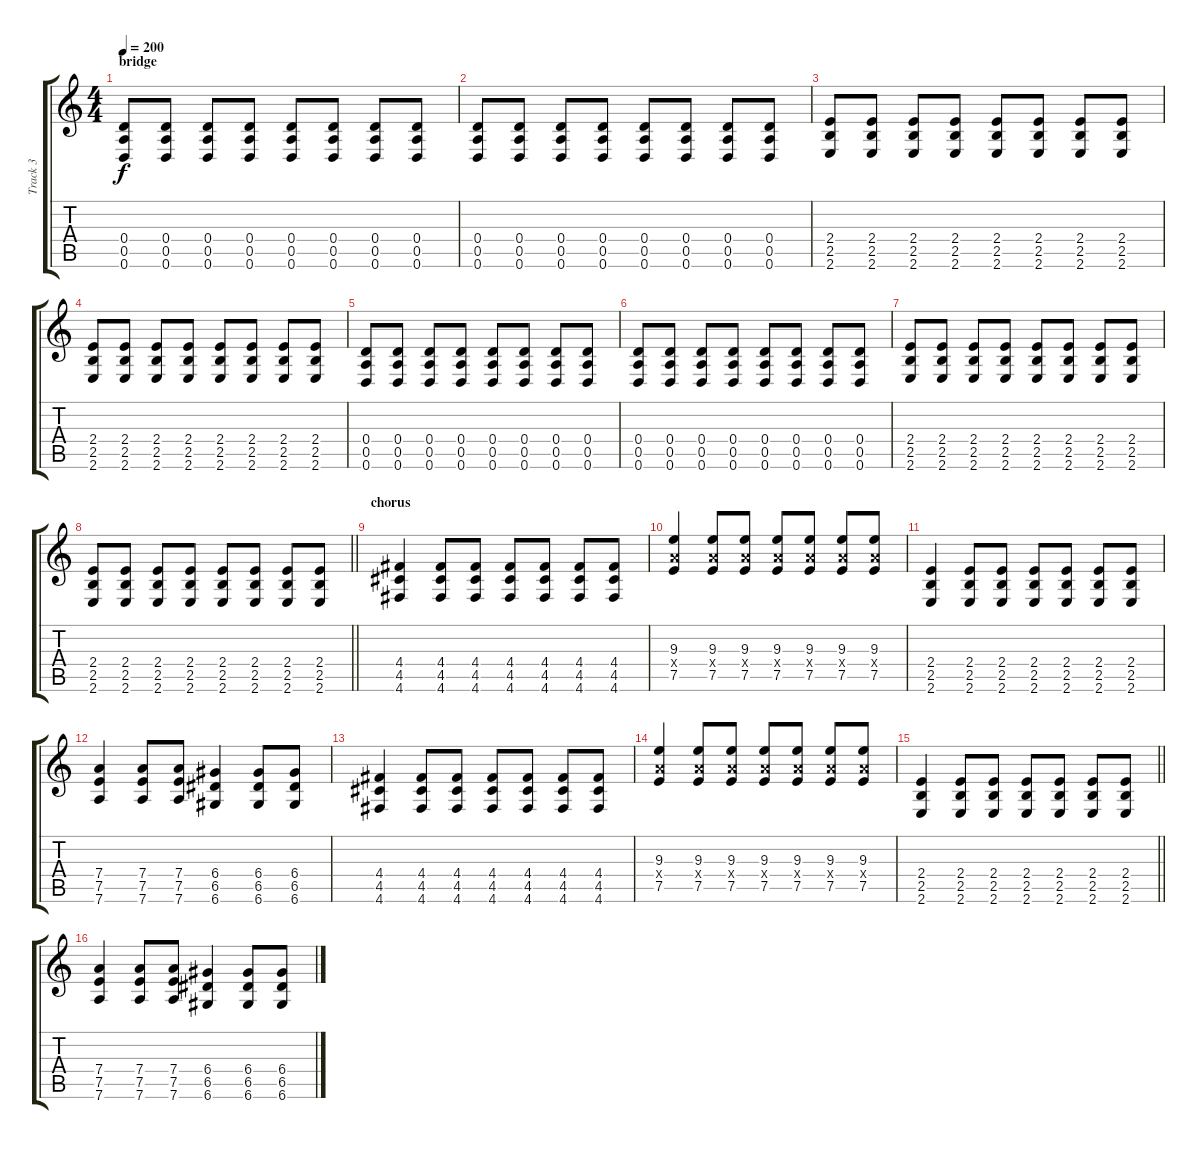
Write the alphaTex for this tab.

\track ("Track 3" "Track 3") {instrument distortionguitar}
\staff {score tabs}
\tuning (E4 B3 G3 D3 A2 D2) {hide}
\ts (4 4)
\section ("" "bridge")
\tempo 200
\clef g2
\ks c
(0.4 0.5 0.6).8{dy f} (0.4 0.5 0.6).8 (0.4 0.5 0.6).8 (0.4 0.5 0.6).8 (0.4 0.5 0.6).8 (0.4 0.5 0.6).8 (0.4 0.5 0.6).8 (0.4 0.5 0.6).8 |
(0.4 0.5 0.6).8 (0.4 0.5 0.6).8 (0.4 0.5 0.6).8 (0.4 0.5 0.6).8 (0.4 0.5 0.6).8 (0.4 0.5 0.6).8 (0.4 0.5 0.6).8 (0.4 0.5 0.6).8 |
(2.4 2.5 2.6).8 (2.4 2.5 2.6).8 (2.4 2.5 2.6).8 (2.4 2.5 2.6).8 (2.4 2.5 2.6).8 (2.4 2.5 2.6).8 (2.4 2.5 2.6).8 (2.4 2.5 2.6).8 |
(2.4 2.5 2.6).8 (2.4 2.5 2.6).8 (2.4 2.5 2.6).8 (2.4 2.5 2.6).8 (2.4 2.5 2.6).8 (2.4 2.5 2.6).8 (2.4 2.5 2.6).8 (2.4 2.5 2.6).8 |
(0.4 0.5 0.6).8 (0.4 0.5 0.6).8 (0.4 0.5 0.6).8 (0.4 0.5 0.6).8 (0.4 0.5 0.6).8 (0.4 0.5 0.6).8 (0.4 0.5 0.6).8 (0.4 0.5 0.6).8 |
(0.4 0.5 0.6).8 (0.4 0.5 0.6).8 (0.4 0.5 0.6).8 (0.4 0.5 0.6).8 (0.4 0.5 0.6).8 (0.4 0.5 0.6).8 (0.4 0.5 0.6).8 (0.4 0.5 0.6).8 |
(2.4 2.5 2.6).8 (2.4 2.5 2.6).8 (2.4 2.5 2.6).8 (2.4 2.5 2.6).8 (2.4 2.5 2.6).8 (2.4 2.5 2.6).8 (2.4 2.5 2.6).8 (2.4 2.5 2.6).8 |
\barLineRight lightlight
(2.4 2.5 2.6).8 (2.4 2.5 2.6).8 (2.4 2.5 2.6).8 (2.4 2.5 2.6).8 (2.4 2.5 2.6).8 (2.4 2.5 2.6).8 (2.4 2.5 2.6).8 (2.4 2.5 2.6).8 |
\section ("" "chorus")
(4.4 4.5 4.6).4 (4.4 4.5 4.6).8 (4.4 4.5 4.6).8 (4.4 4.5 4.6).8 (4.4 4.5 4.6).8 (4.4 4.5 4.6).8 (4.4 4.5 4.6).8 |
(9.3 7.4{x} 7.5).4 (9.3 7.4{x} 7.5).8 (9.3 7.4{x} 7.5).8 (9.3 7.4{x} 7.5).8 (9.3 7.4{x} 7.5).8 (9.3 7.4{x} 7.5).8 (9.3 7.4{x} 7.5).8 |
(2.4 2.5 2.6).4 (2.4 2.5 2.6).8 (2.4 2.5 2.6).8 (2.4 2.5 2.6).8 (2.4 2.5 2.6).8 (2.4 2.5 2.6).8 (2.4 2.5 2.6).8 |
(7.4 7.5 7.6).4 (7.4 7.5 7.6).8 (7.4 7.5 7.6).8 (6.4 6.5 6.6).4 (6.4 6.5 6.6).8 (6.4 6.5 6.6).8 |
(4.4 4.5 4.6).4 (4.4 4.5 4.6).8 (4.4 4.5 4.6).8 (4.4 4.5 4.6).8 (4.4 4.5 4.6).8 (4.4 4.5 4.6).8 (4.4 4.5 4.6).8 |
(9.3 7.4{x} 7.5).4 (9.3 7.4{x} 7.5).8 (9.3 7.4{x} 7.5).8 (9.3 7.4{x} 7.5).8 (9.3 7.4{x} 7.5).8 (9.3 7.4{x} 7.5).8 (9.3 7.4{x} 7.5).8 |
\barLineRight lightlight
(2.4 2.5 2.6).4 (2.4 2.5 2.6).8 (2.4 2.5 2.6).8 (2.4 2.5 2.6).8 (2.4 2.5 2.6).8 (2.4 2.5 2.6).8 (2.4 2.5 2.6).8 |
(7.4 7.5 7.6).4 (7.4 7.5 7.6).8 (7.4 7.5 7.6).8 (6.4 6.5 6.6).4 (6.4 6.5 6.6).8 (6.4 6.5 6.6).8
